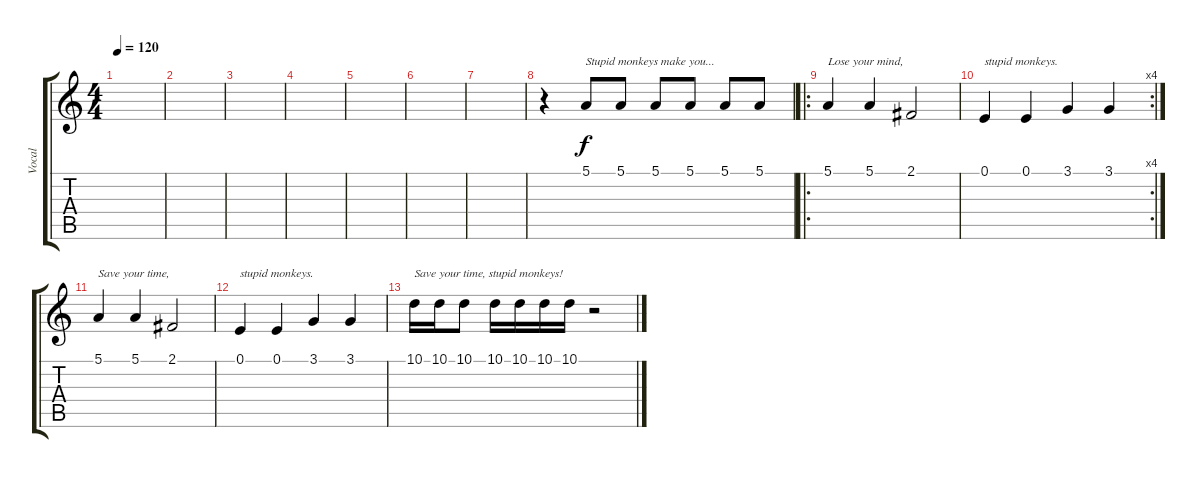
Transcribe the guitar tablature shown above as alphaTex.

\track ("Vocal" "Vocal") {instrument tenorsax}
\staff {score tabs}
\tuning (E4 B3 G3 D3 A2 E2) {hide}
\ts (4 4)
\tempo 120
\clef g2
\ks c
|
|
|
|
|
|
|
r.4 5.1.8{txt "Stupid monkeys make you..."} 5.1.8 5.1.8 5.1.8 5.1.8 5.1.8 |
\ro
5.1.4{txt "Lose your mind,"} 5.1.4 2.1.2 |
\rc 4
0.1.4{txt "stupid monkeys."} 0.1.4 3.1.4 3.1.4 |
5.1.4{txt "Save your time,"} 5.1.4 2.1.2 |
0.1.4{txt "stupid monkeys."} 0.1.4 3.1.4 3.1.4 |
10.1.16{txt "Save your time, stupid monkeys!"} 10.1.16 10.1.8 10.1.16 10.1.16 10.1.16 10.1.16 r.2
